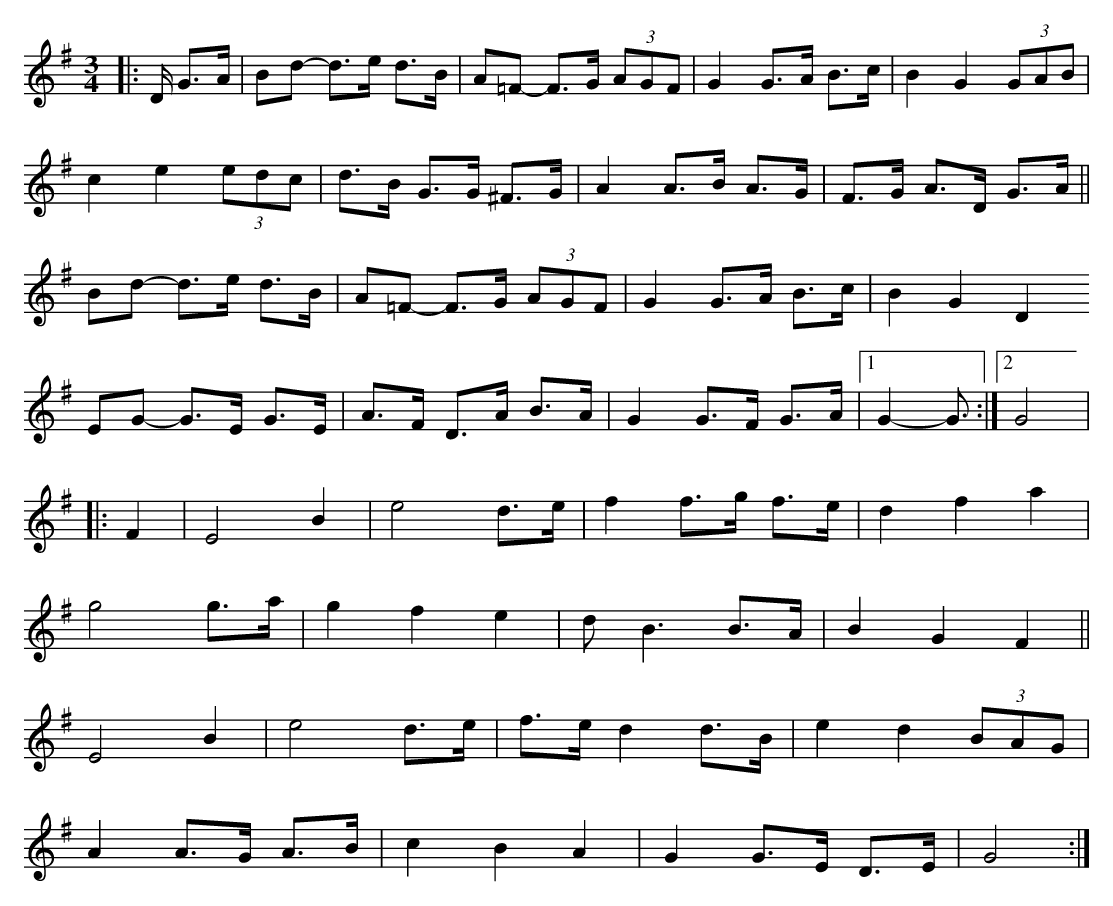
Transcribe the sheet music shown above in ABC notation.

X:1
M:3/4
K:G
|:D/ G3/2A/|Bd- d3/2e/ d3/2B/|A=F- F3/2G/ (3AGF|G2G3/2A/ B3/2c/|B2G2 (3GAB|
c2e2 (3edc|d3/2B/ G3/2G/ ^F3/2G/|A2A3/2B/ A3/2G/|F3/2G/ A3/2D/ G3/2A/||
Bd- d3/2e/ d3/2B/|A=F- F3/2G/ (3AGF|G2G3/2A/ B3/2c/|B2G2D2
EG- G3/2E/ G3/2E/|A3/2F/ D3/2A/ B3/2A/|G2G3/2F/ G3/2A/|1 G2-G3/2:|2 G4|
|:F2|E4B2|e4d3/2e/|f2f3/2g/ f3/2e/|d2f2a2|
g4g3/2a/|g2f2e2|d B3B3/2A/|B2G2F2||
E4B2|e4d3/2e/|f3/2e/ d2d3/2B/|e2d2 (3BAG|
A2A3/2G/ A3/2B/|c2B2A2|G2G3/2E/ D3/2E/|G4:|
